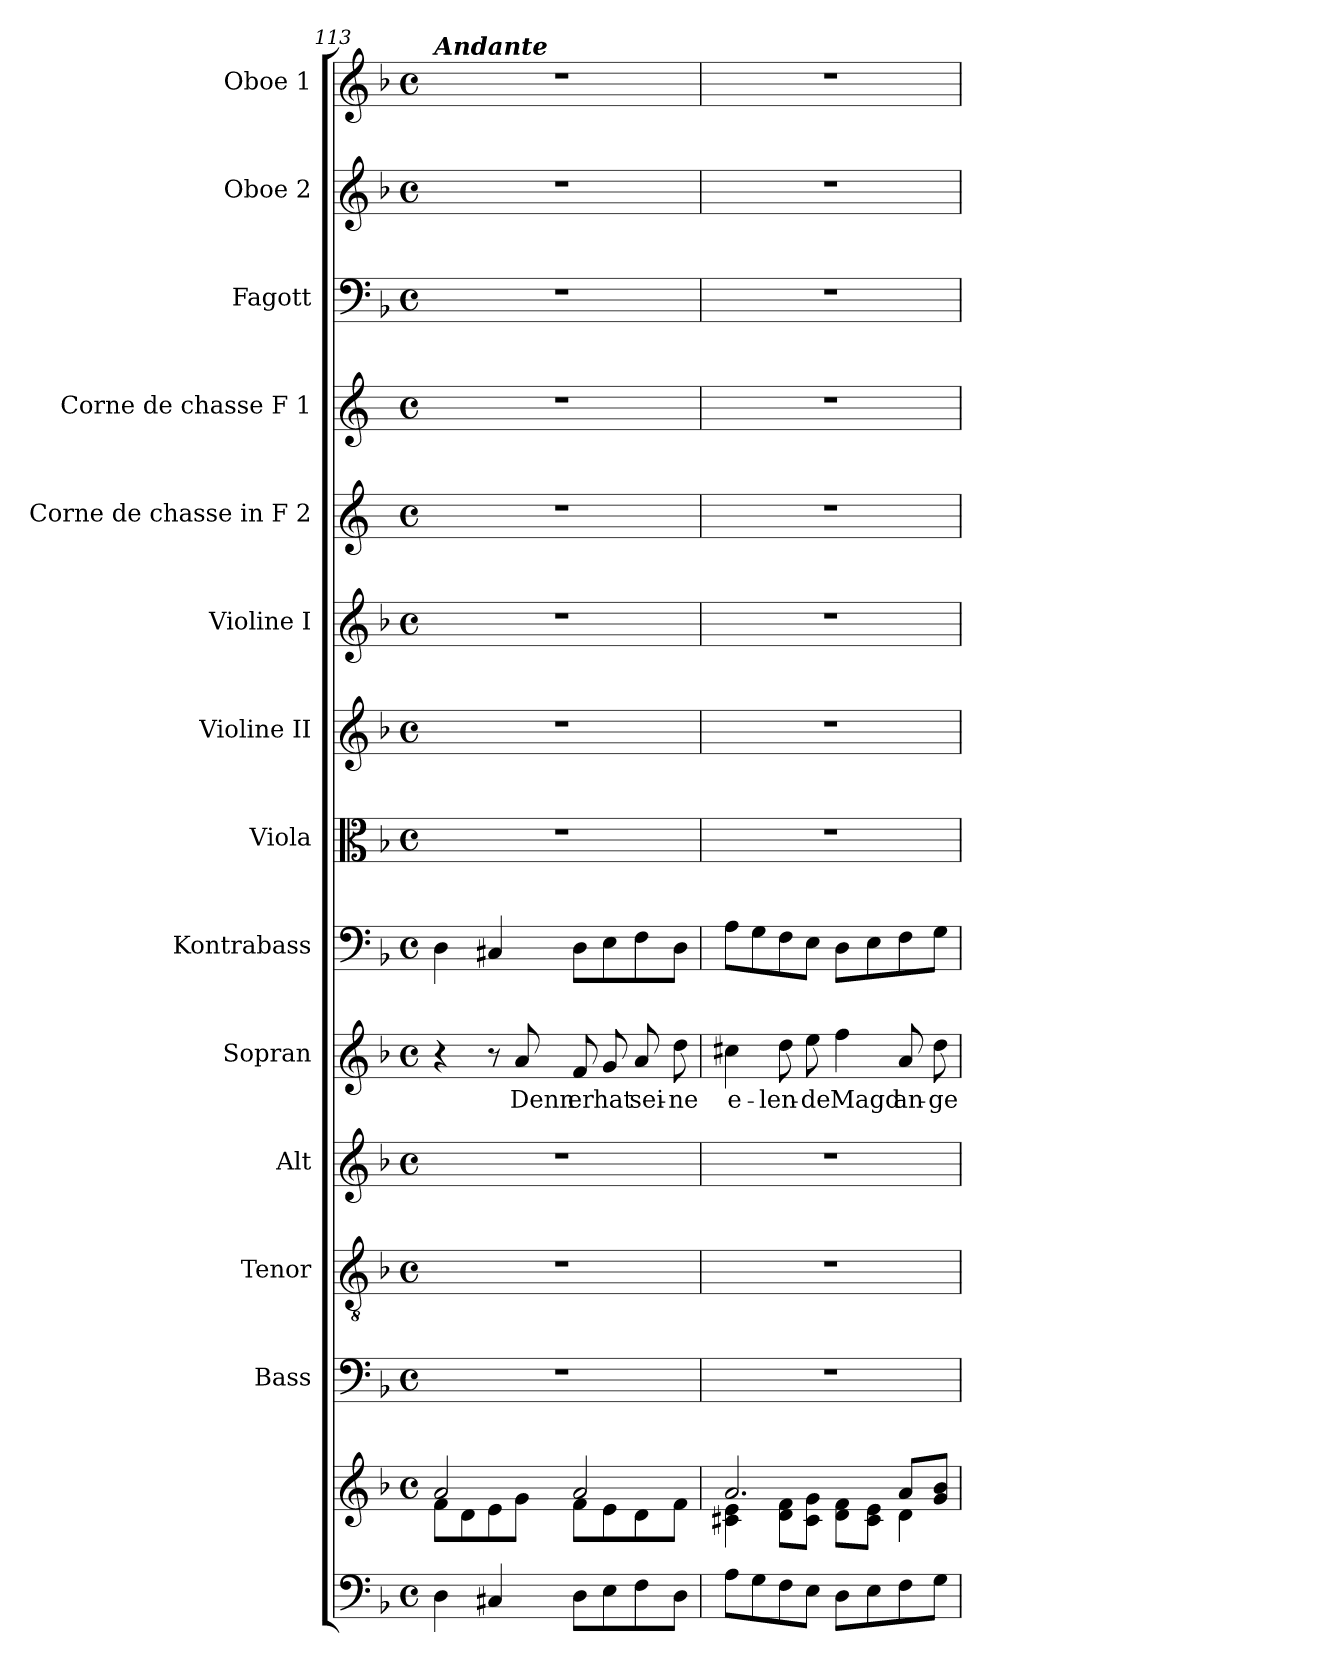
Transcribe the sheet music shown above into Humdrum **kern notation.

**kern	**kern	**kern	**kern	**kern	**kern	**text	**kern	**kern	**kern	**kern	**kern	**kern	**kern	**kern	**kern
*part14	*part14	*part13	*part12	*part11	*part10	*part10	*part9	*part8	*part7	*part6	*part5	*part4	*part3	*part2	*part1
*staff15	*staff14	*staff13	*staff12	*staff11	*staff10	*staff10	*staff9	*staff8	*staff7	*staff6	*staff5	*staff4	*staff3	*staff2	*staff1
*	*	*I"Bass	*I"Tenor	*I"Alt	*I"Sopran	*	*I"Kontrabass	*I"Viola	*I"Violine II	*I"Violine I	*I"Corne de chasse in F 2	*I"Corne de chasse F 1	*I"Fagott	*I"Oboe 2	*I"Oboe 1
*	*	*I'B.	*I'T.	*I'A.	*I'S.	*	*I'Kb.	*I'Vla.	*I'Vl. II	*I'Vl. I	*	*	*I'Fg.	*I'Ob. 2	*I'Ob. 1
!!LO:PB:g=z
*clefF4	*clefG2	*clefF4	*clefGv2	*clefG2	*clefG2	*	*clefF4	*clefC3	*clefG2	*clefG2	*clefG2	*clefG2	*clefF4	*clefG2	*clefG2
*	*	*	*	*	*	*	*ITrd7c12	*	*	*	*ITrd4c7	*ITrd4c7	*	*	*
*k[b-]	*k[b-]	*k[b-]	*k[b-]	*k[b-]	*k[b-]	*	*k[b-]	*k[b-]	*k[b-]	*k[b-]	*k[b-]	*k[b-]	*k[b-]	*k[b-]	*k[b-]
*F:	*F:	*F:	*F:	*F:	*F:	*	*F:	*F:	*F:	*F:	*F:	*F:	*F:	*F:	*F:
*M4/4	*M4/4	*M4/4	*M4/4	*M4/4	*M4/4	*	*M4/4	*M4/4	*M4/4	*M4/4	*M4/4	*M4/4	*M4/4	*M4/4	*M4/4
*met(c)	*met(c)	*met(c)	*met(c)	*met(c)	*met(c)	*	*met(c)	*met(c)	*met(c)	*met(c)	*met(c)	*met(c)	*met(c)	*met(c)	*met(c)
=113	=113	=113	=113	=113	=113	=113	=113	=113	=113	=113	=113	=113	=113	=113	=113
*	*^	*	*	*	*	*	*	*	*	*	*	*	*	*	*
!	!	!	!	!	!	!	!	!	!	!	!	!	!	!	!	!LO:TX:a:Bi:t=Andante
4D\	2a/	8f\L	1r	1r	1r	4r	.	4DD\	1r	1r	1r	1r	1r	1r	1r	1r
.	.	8d\	.	.	.	.	.	.	.	.	.	.	.	.	.	.
4C#X/	.	8e\	.	.	.	8r	.	4CC#X/	.	.	.	.	.	.	.	.
!	!	!	!	!	!	!	!LO:LY:b	!	!	!	!	!	!	!	!	!
.	.	8g\J	.	.	.	8a/	Denn	.	.	.	.	.	.	.	.	.
!	!	!	!	!	!	!	!LO:LY:b	!	!	!	!	!	!	!	!	!
8D\L	2a/	8f\L	.	.	.	8f/	er	8DD\L	.	.	.	.	.	.	.	.
!	!	!	!	!	!	!	!LO:LY:b	!	!	!	!	!	!	!	!	!
8E\	.	8e\	.	.	.	8g/	hat	8EE\	.	.	.	.	.	.	.	.
!	!	!	!	!	!	!	!LO:LY:b	!	!	!	!	!	!	!	!	!
8F\	.	8d\	.	.	.	8a/	sei-	8FF\	.	.	.	.	.	.	.	.
!	!	!	!	!	!	!	!LO:LY:b	!	!	!	!	!	!	!	!	!
8D\J	.	8f\J	.	.	.	8dd\	-ne	8DD\J	.	.	.	.	.	.	.	.
=114	=114	=114	=114	=114	=114	=114	=114	=114	=114	=114	=114	=114	=114	=114	=114	=114
!	!	!	!	!	!	!	!LO:LY:b	!	!	!	!	!	!	!	!	!
8A\L	2.a/	4c#X\ 4e\	1r	1r	1r	4cc#X\	e-	8AA\L	1r	1r	1r	1r	1r	1r	1r	1r
8G\	.	.	.	.	.	.	.	8GG\	.	.	.	.	.	.	.	.
!	!	!	!	!	!	!	!LO:LY:b	!	!	!	!	!	!	!	!	!
8F\	.	8d\ 8f\L	.	.	.	8dd\	-len-	8FF\	.	.	.	.	.	.	.	.
!	!	!	!	!	!	!	!LO:LY:b	!	!	!	!	!	!	!	!	!
8E\J	.	8c#\ 8g\J	.	.	.	8ee\	-de	8EE\J	.	.	.	.	.	.	.	.
!	!	!	!	!	!	!	!LO:LY:b	!	!	!	!	!	!	!	!	!
8D\L	.	8d\ 8f\L	.	.	.	4ff\	Magd	8DD\L	.	.	.	.	.	.	.	.
8E\	.	8c#\ 8e\J	.	.	.	.	.	8EE\	.	.	.	.	.	.	.	.
!	!	!	!	!	!	!	!LO:LY:b	!	!	!	!	!	!	!	!	!
8F\	8a/L	4d\	.	.	.	8a/	an-	8FF\	.	.	.	.	.	.	.	.
!	!	!	!	!	!	!	!LO:LY:b	!	!	!	!	!	!	!	!	!
8G\J	8g/ 8b-/J	.	.	.	.	8dd\	-ge-	8GG\J	.	.	.	.	.	.	.	.
*	*v	*v	*	*	*	*	*	*	*	*	*	*	*	*	*	*
=	=	=	=	=	=	=	=	=	=	=	=	=	=	=	=
*-	*-	*-	*-	*-	*-	*-	*-	*-	*-	*-	*-	*-	*-	*-	*-
